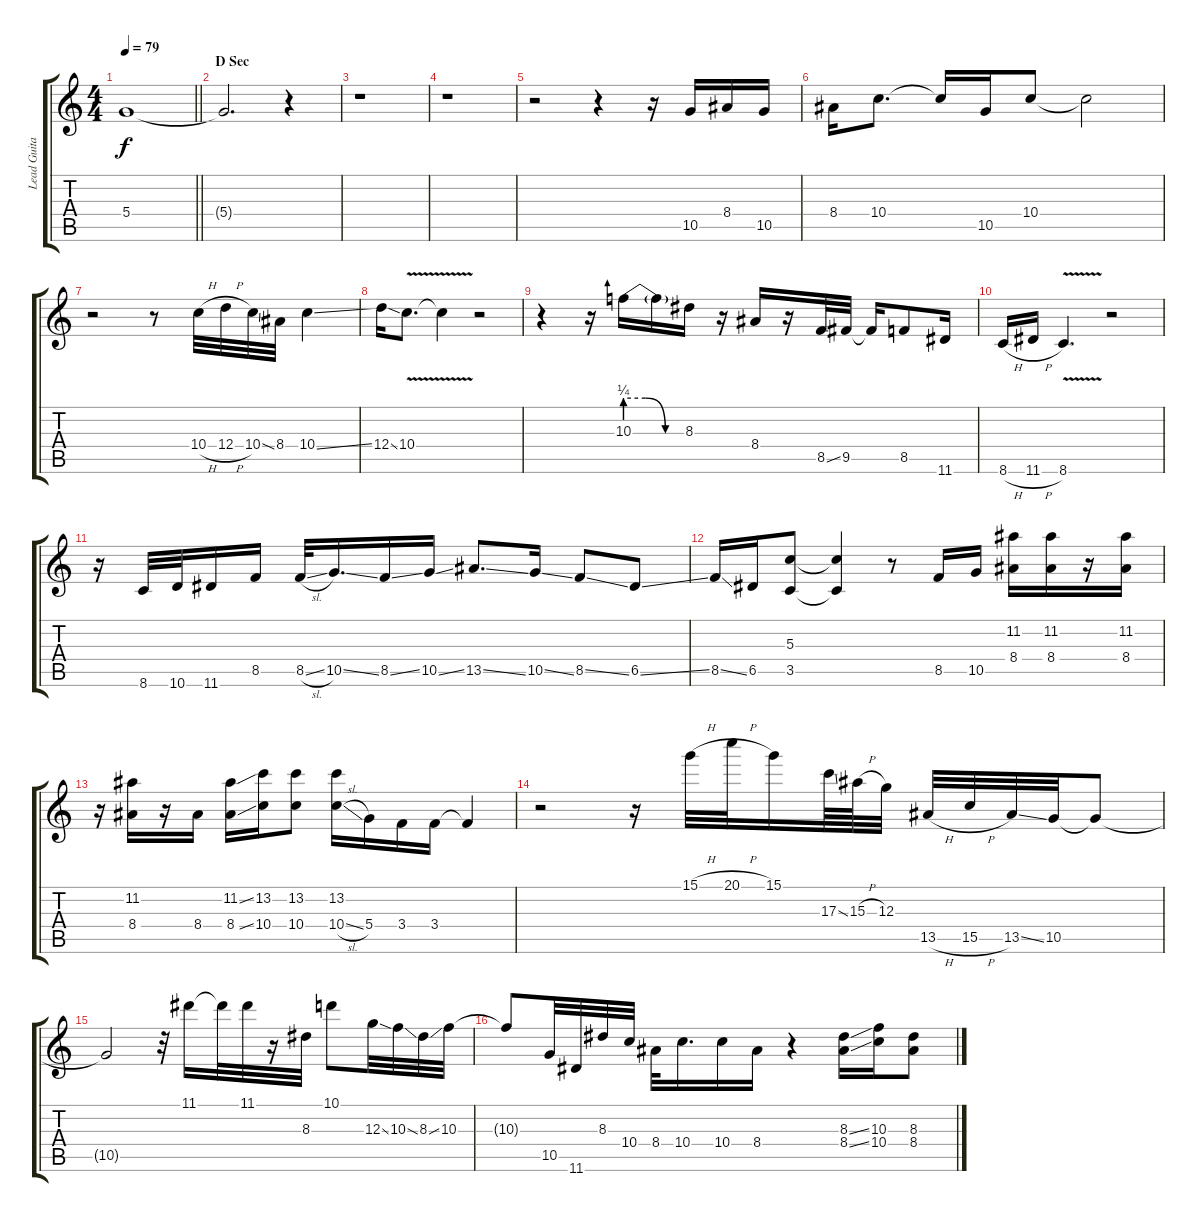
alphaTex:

\track ("Lead Guitar" "Lead Guita") {instrument distortionguitar}
\staff {score tabs}
\tuning (E4 B3 G3 D3 A2 E2) {hide}
\ts (4 4)
\tempo 79
\clef g2
\barLineRight lightlight
\ks c
5.4{t}.1{dy f} |
\section ("" "D Sec")
5.4{t}.2{d} r.4 |
r.1 |
r.1 |
r.2 r.4 r.16 10.5.16 8.4.16 10.5.16 |
8.4.16 10.4.8{d} 10.4{t}.16 10.5.16 10.4.8 10.4{t}.2 |
r.2 r.8 10.4{h}.32 12.4{h}.32 10.4{ss}.32 8.4.32 10.4{ss}.4 |
12.4{ss}.16 10.4{v}.8{d} 10.4{t}.4 r.2 |
r.4 r.16 10.3{be (custom 0 1 20 1 40 0 60 0)}.16 10.3{t}.16 8.3.16 r.16 8.4.16 r.16 8.5{ss}.32 9.5.32 9.5{t}.16 8.5.8 11.6.16 |
8.6{h}.16 11.6{h}.16 8.6{v}.4{d} r.2 |
r.16 8.6.32 10.6.32 11.6.16 8.5.16 8.5{sl}.32 10.5{ss}.16{d} 8.5{ss}.16 10.5{ss}.16 13.5{ss}.8{d} 10.5{ss}.16 8.5{ss}.8 6.5{ss}.8 |
8.5{ss}.16 6.5.16 (5.3 3.5).8 (5.3{t} 3.5{t}).4 r.8 8.5.16 10.5.16 (11.2 8.4).16 (11.2 8.4).16 r.16 (11.2 8.4).16 |
r.16 (11.2 8.4).16 r.16 8.4.16 (11.2{ss} 8.4{ss}).16 (13.2 10.4).16 (13.2 10.4).8 (13.2 10.4{sl}).16 5.4.16 3.4.16 3.4.16 3.4{t}.4 |
r.2 r.16 15.1{h}.32 20.1{h}.32 15.1.16 17.3{ss}.64 15.3{h}.64 12.3.32 13.5{h}.32 15.5{h}.32 13.5{ss}.32 10.5.32 10.5{t}.8 |
10.5{t}.2 r.32 11.1.16 11.1{t}.32 11.1.32 r.16 8.3.32 10.1.8 12.3{ss}.32 10.3{ss}.32 8.3{ss}.32 10.3.32 |
10.3{t}.8 10.5.32 11.6.32 8.3.32 10.4.32 8.4.32 10.4.16{d} 10.4.16 8.4.16 r.4 (8.3{ss} 8.4{ss}).16 (10.3 10.4).16 (8.3 8.4).8
